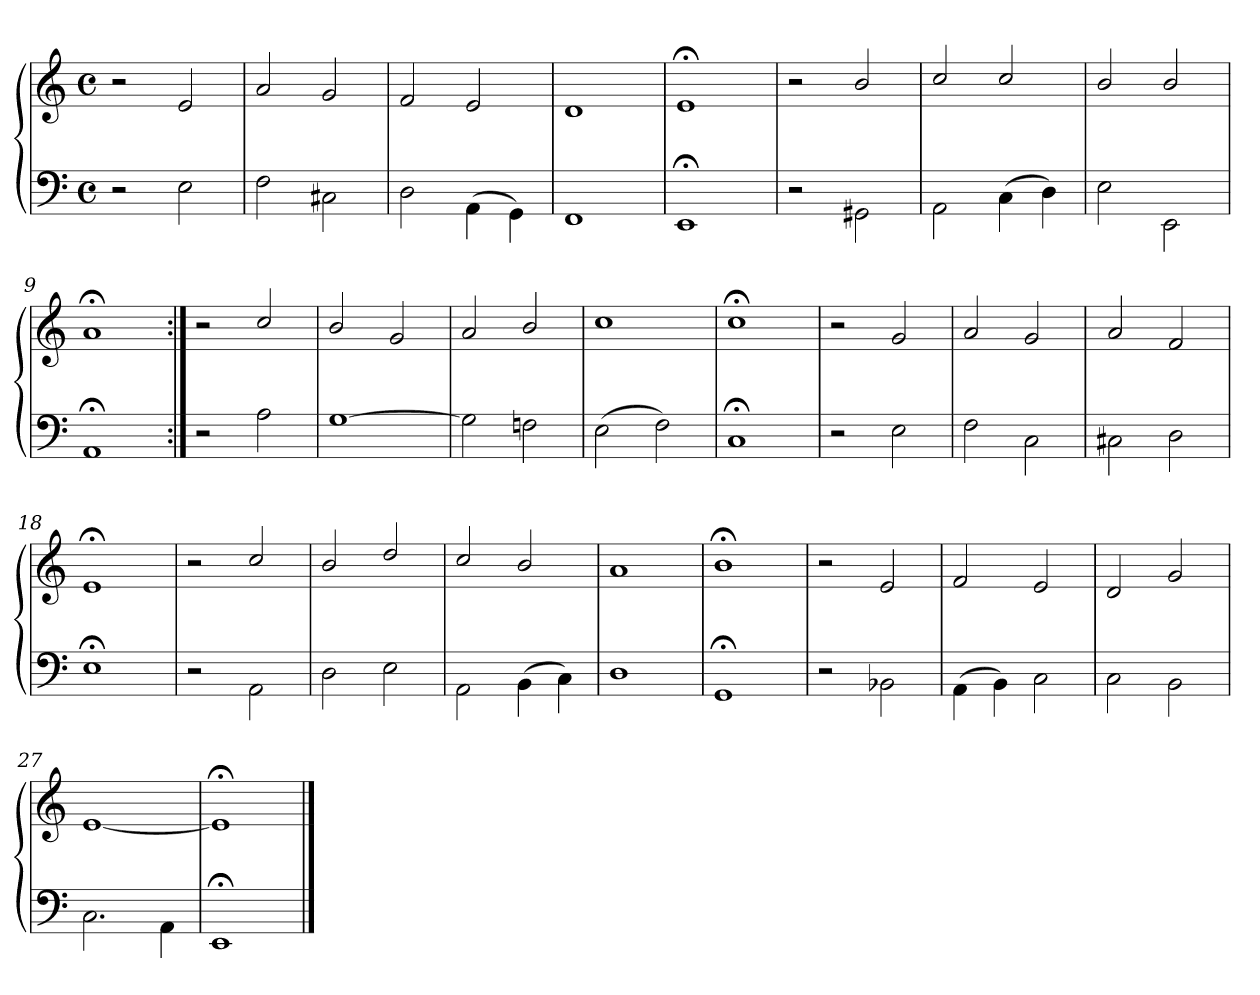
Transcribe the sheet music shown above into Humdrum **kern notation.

**kern	**kern
*part1	*part1
*staff2	*staff1
*clefF4	*clefG2
*M4/4	*M4/4
*met(c)	*met(c)
=1	=1
2r	2r
2E\	2e/
=2	=2
2F\	2a/
2C#X\	2g/
=3	=3
2D\	2f/
(4AA\	2e/
4GG\)	.
=4	=4
1FF\	1d/
=5	=5
1EE;\	1e;</
=6	=6
2r	2r
2GG#X\	2b/
=7	=7
2AA\	2cc/
(4C\	2cc/
4D\)	.
=8	=8
2E\	2b/
2EE\	2b/
=9	=9
1AA;\	1a;</
!!LO:LB:g=z
=10:|!	=10:|!
2r	2r
2A\	2cc/
=11	=11
[1G\	2b/
.	2g/
=12	=12
2G\]	2a/
2Fn\	2b/
=13	=13
(2E\	1cc/
2F\)	.
=14	=14
1C;\	1cc;</
=15	=15
2r	2r
2E\	2g/
=16	=16
2F\	2a/
2C\	2g/
=17	=17
2C#X\	2a/
2D\	2f/
=18	=18
1E;\	1e;</
!!LO:PB:g=z
=19	=19
2r	2r
2AA\	2cc/
=20	=20
2D\	2b/
2E\	2dd/
=21	=21
2AA\	2cc/
(4BB\	2b/
4C\)	.
=22	=22
1D\	1a/
=23	=23
1GG;\	1b;</
=24	=24
2r	2r
2BB-X\	2e/
=25	=25
(4AA\	2f/
4BB\)	.
2C\	2e/
=26	=26
2C\	2d/
2BB\	2g/
=27	=27
2.C\	[1e/
4AA\	.
=28	=28
1EE;\	1e;</]
==	==
*-	*-
